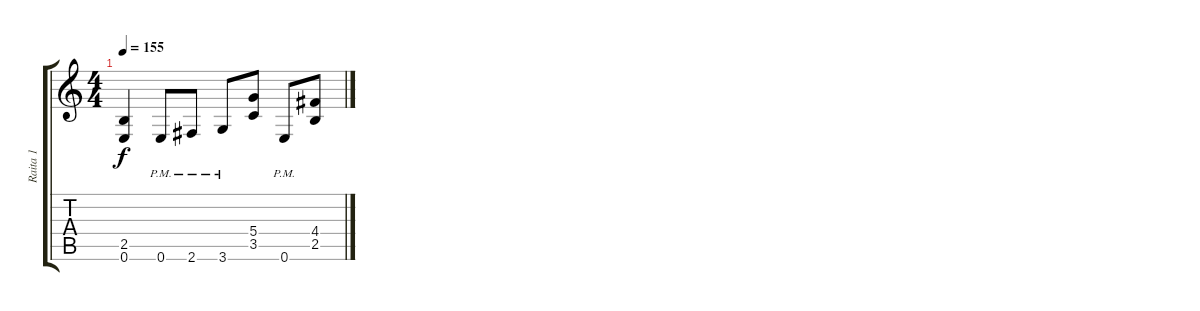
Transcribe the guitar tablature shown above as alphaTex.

\track ("Raita 1" "Raita 1") {instrument overdrivenguitar}
\staff {score tabs}
\tuning (E4 B3 G3 D3 A2 E2) {hide}
\ts (4 4)
\tempo 155
\clef g2
\ks c
(2.5 0.6).4{dy f} 0.6{pm}.8 2.6{pm}.8 3.6{pm}.8 (5.4 3.5).8 0.6{pm}.8 (4.4 2.5).8
